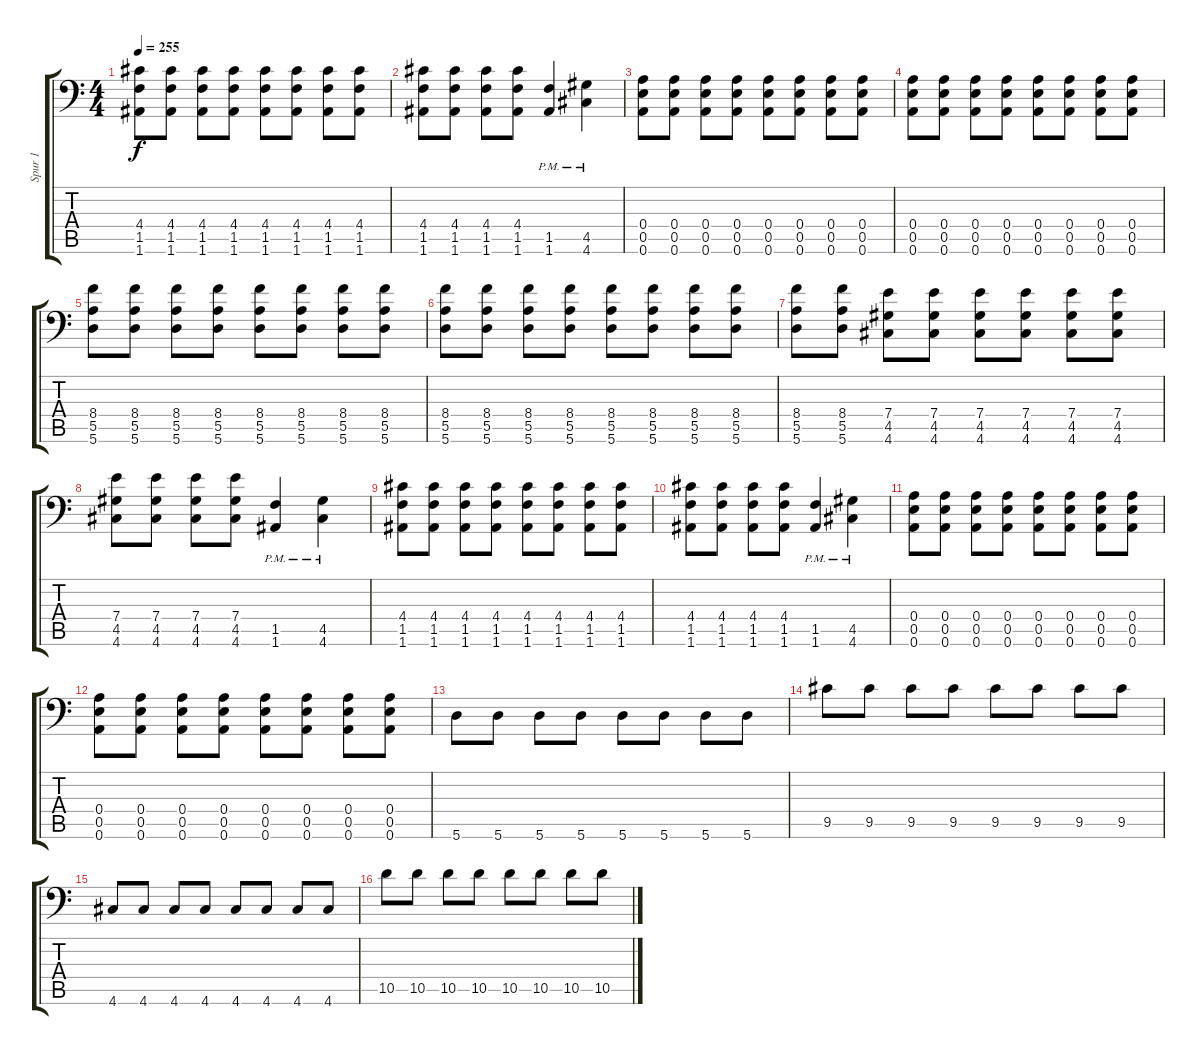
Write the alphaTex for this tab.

\track ("Spur 1" "Spur 1") {instrument distortionguitar}
\staff {score tabs}
\tuning (B3 Gb3 D3 A2 E2 A1) {hide}
\ts (4 4)
\tempo 255
\clef f4
\ks c
(4.4 1.5 1.6).8{dy f} (4.4 1.5 1.6).8 (4.4 1.5 1.6).8 (4.4 1.5 1.6).8 (4.4 1.5 1.6).8 (4.4 1.5 1.6).8 (4.4 1.5 1.6).8 (4.4 1.5 1.6).8 |
(4.4 1.5 1.6).8 (4.4 1.5 1.6).8 (4.4 1.5 1.6).8 (4.4 1.5 1.6).8 (1.5{pm} 1.6{pm}).4 (4.5{pm} 4.6{pm}).4 |
(0.4 0.5 0.6).8 (0.4 0.5 0.6).8 (0.4 0.5 0.6).8 (0.4 0.5 0.6).8 (0.4 0.5 0.6).8 (0.4 0.5 0.6).8 (0.4 0.5 0.6).8 (0.4 0.5 0.6).8 |
(0.4 0.5 0.6).8 (0.4 0.5 0.6).8 (0.4 0.5 0.6).8 (0.4 0.5 0.6).8 (0.4 0.5 0.6).8 (0.4 0.5 0.6).8 (0.4 0.5 0.6).8 (0.4 0.5 0.6).8 |
(8.4 5.5 5.6).8 (8.4 5.5 5.6).8 (8.4 5.5 5.6).8 (8.4 5.5 5.6).8 (8.4 5.5 5.6).8 (8.4 5.5 5.6).8 (8.4 5.5 5.6).8 (8.4 5.5 5.6).8 |
(8.4 5.5 5.6).8 (8.4 5.5 5.6).8 (8.4 5.5 5.6).8 (8.4 5.5 5.6).8 (8.4 5.5 5.6).8 (8.4 5.5 5.6).8 (8.4 5.5 5.6).8 (8.4 5.5 5.6).8 |
(8.4 5.5 5.6).8 (8.4 5.5 5.6).8 (7.4 4.5 4.6).8 (7.4 4.5 4.6).8 (7.4 4.5 4.6).8 (7.4 4.5 4.6).8 (7.4 4.5 4.6).8 (7.4 4.5 4.6).8 |
(7.4 4.5 4.6).8 (7.4 4.5 4.6).8 (7.4 4.5 4.6).8 (7.4 4.5 4.6).8 (1.5{pm} 1.6{pm}).4 (4.5{pm} 4.6{pm}).4 |
(4.4 1.5 1.6).8 (4.4 1.5 1.6).8 (4.4 1.5 1.6).8 (4.4 1.5 1.6).8 (4.4 1.5 1.6).8 (4.4 1.5 1.6).8 (4.4 1.5 1.6).8 (4.4 1.5 1.6).8 |
(4.4 1.5 1.6).8 (4.4 1.5 1.6).8 (4.4 1.5 1.6).8 (4.4 1.5 1.6).8 (1.5{pm} 1.6{pm}).4 (4.5{pm} 4.6{pm}).4 |
(0.4 0.5 0.6).8 (0.4 0.5 0.6).8 (0.4 0.5 0.6).8 (0.4 0.5 0.6).8 (0.4 0.5 0.6).8 (0.4 0.5 0.6).8 (0.4 0.5 0.6).8 (0.4 0.5 0.6).8 |
(0.4 0.5 0.6).8 (0.4 0.5 0.6).8 (0.4 0.5 0.6).8 (0.4 0.5 0.6).8 (0.4 0.5 0.6).8 (0.4 0.5 0.6).8 (0.4 0.5 0.6).8 (0.4 0.5 0.6).8 |
5.6.8 5.6.8 5.6.8 5.6.8 5.6.8 5.6.8 5.6.8 5.6.8 |
9.5.8 9.5.8 9.5.8 9.5.8 9.5.8 9.5.8 9.5.8 9.5.8 |
4.6.8 4.6.8 4.6.8 4.6.8 4.6.8 4.6.8 4.6.8 4.6.8 |
10.5.8 10.5.8 10.5.8 10.5.8 10.5.8 10.5.8 10.5.8 10.5.8
